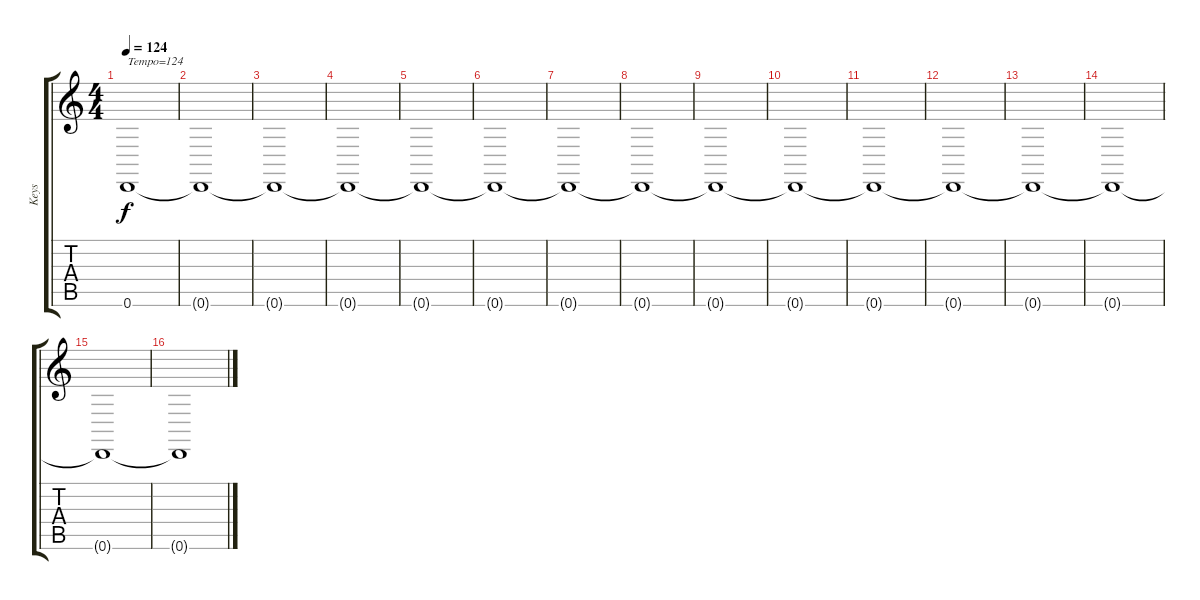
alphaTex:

\track ("Keys" "Keys") {instrument pad2warm}
\staff {score tabs}
\tuning (D4 A3 F3 C3 G2 D2) {hide}
\ts (4 4)
\tempo 124
\clef g2
\ks c
0.6.1{txt "Tempo=124" dy f instrument pad2warm} |
0.6{t}.1 |
0.6{t}.1 |
0.6{t}.1 |
0.6{t}.1 |
0.6{t}.1 |
0.6{t}.1 |
0.6{t}.1 |
0.6{t}.1 |
0.6{t}.1 |
0.6{t}.1 |
0.6{t}.1 |
0.6{t}.1 |
0.6{t}.1 |
0.6{t}.1 |
0.6{t}.1
